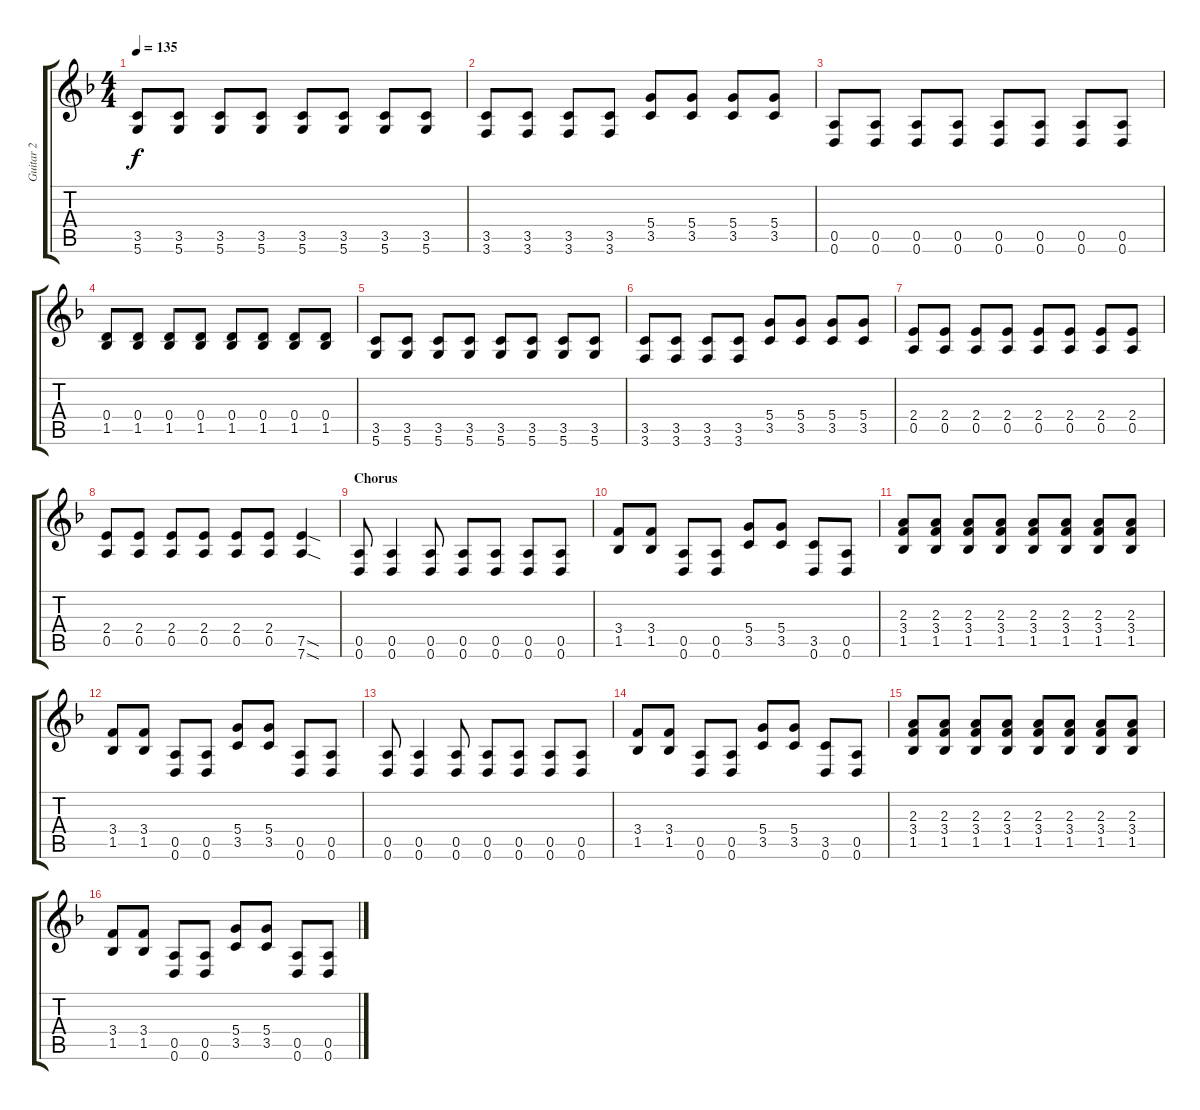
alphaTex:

\track ("Guitar 2" "Guitar 2") {instrument distortionguitar}
\staff {score tabs}
\tuning (E4 B3 G3 D3 A2 D2) {hide}
\ts (4 4)
\tempo 135
\clef g2
\ks f
(3.5 5.6).8{dy f} (3.5 5.6).8 (3.5 5.6).8 (3.5 5.6).8 (3.5 5.6).8 (3.5 5.6).8 (3.5 5.6).8 (3.5 5.6).8 |
(3.5 3.6).8 (3.5 3.6).8 (3.5 3.6).8 (3.5 3.6).8 (5.4 3.5).8 (5.4 3.5).8 (5.4 3.5).8 (5.4 3.5).8 |
(0.5 0.6).8 (0.5 0.6).8 (0.5 0.6).8 (0.5 0.6).8 (0.5 0.6).8 (0.5 0.6).8 (0.5 0.6).8 (0.5 0.6).8 |
(0.4 1.5).8 (0.4 1.5).8 (0.4 1.5).8 (0.4 1.5).8 (0.4 1.5).8 (0.4 1.5).8 (0.4 1.5).8 (0.4 1.5).8 |
(3.5 5.6).8 (3.5 5.6).8 (3.5 5.6).8 (3.5 5.6).8 (3.5 5.6).8 (3.5 5.6).8 (3.5 5.6).8 (3.5 5.6).8 |
(3.5 3.6).8 (3.5 3.6).8 (3.5 3.6).8 (3.5 3.6).8 (5.4 3.5).8 (5.4 3.5).8 (5.4 3.5).8 (5.4 3.5).8 |
(2.4 0.5).8 (2.4 0.5).8 (2.4 0.5).8 (2.4 0.5).8 (2.4 0.5).8 (2.4 0.5).8 (2.4 0.5).8 (2.4 0.5).8 |
(2.4 0.5).8 (2.4 0.5).8 (2.4 0.5).8 (2.4 0.5).8 (2.4 0.5).8 (2.4 0.5).8 (7.5{sod} 7.6{sod}).4 |
\section ("" "Chorus")
(0.5 0.6).8 (0.5 0.6).4 (0.5 0.6).8 (0.5 0.6).8 (0.5 0.6).8 (0.5 0.6).8 (0.5 0.6).8 |
(3.4 1.5).8 (3.4 1.5).8 (0.5 0.6).8 (0.5 0.6).8 (5.4 3.5).8 (5.4 3.5).8 (3.5 0.6).8 (0.5 0.6).8 |
(2.3 3.4 1.5).8 (2.3 3.4 1.5).8 (2.3 3.4 1.5).8 (2.3 3.4 1.5).8 (2.3 3.4 1.5).8 (2.3 3.4 1.5).8 (2.3 3.4 1.5).8 (2.3 3.4 1.5).8 |
(3.4 1.5).8 (3.4 1.5).8 (0.5 0.6).8 (0.5 0.6).8 (5.4 3.5).8 (5.4 3.5).8 (0.5 0.6).8 (0.5 0.6).8 |
(0.5 0.6).8 (0.5 0.6).4 (0.5 0.6).8 (0.5 0.6).8 (0.5 0.6).8 (0.5 0.6).8 (0.5 0.6).8 |
(3.4 1.5).8 (3.4 1.5).8 (0.5 0.6).8 (0.5 0.6).8 (5.4 3.5).8 (5.4 3.5).8 (3.5 0.6).8 (0.5 0.6).8 |
(2.3 3.4 1.5).8 (2.3 3.4 1.5).8 (2.3 3.4 1.5).8 (2.3 3.4 1.5).8 (2.3 3.4 1.5).8 (2.3 3.4 1.5).8 (2.3 3.4 1.5).8 (2.3 3.4 1.5).8 |
(3.4 1.5).8 (3.4 1.5).8 (0.5 0.6).8 (0.5 0.6).8 (5.4 3.5).8 (5.4 3.5).8 (0.5 0.6).8 (0.5 0.6).8
